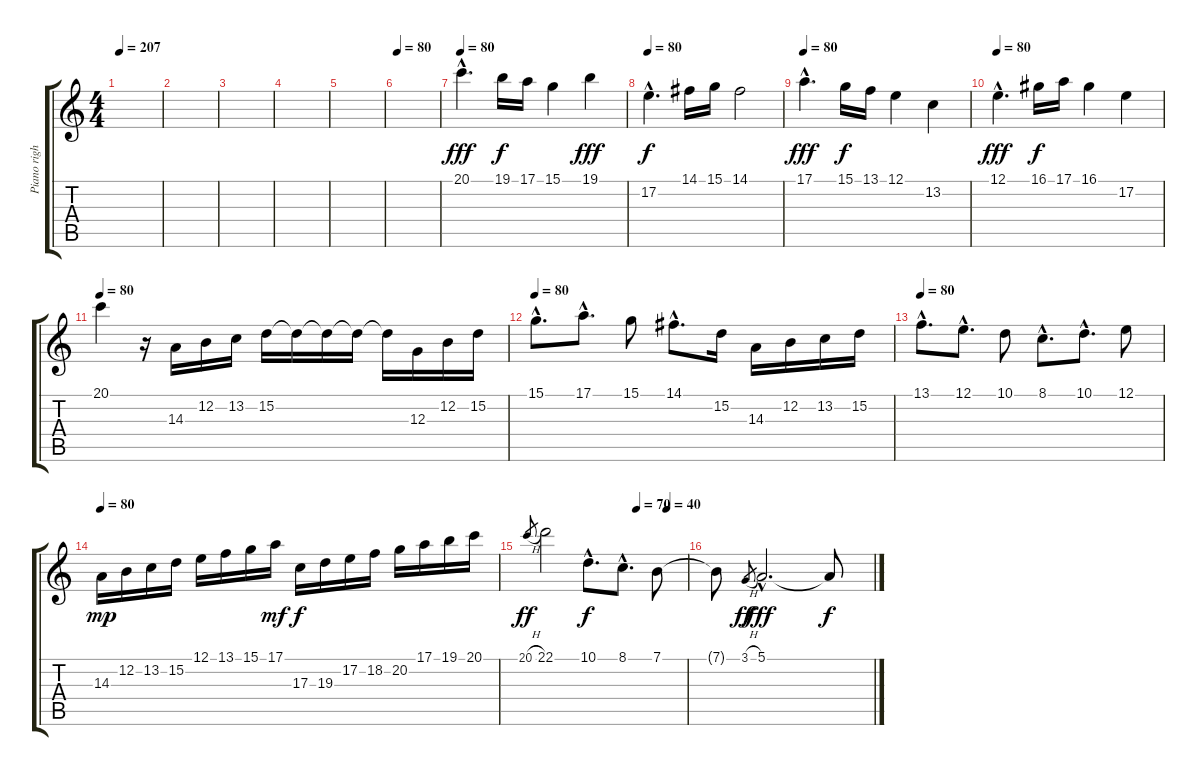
\track ("Piano right hand" "Piano righ") {instrument acousticgrandpiano}
\staff {score tabs}
\tuning (E4 B3 G3 D3 A2 E2) {hide}
\ts (4 4)
\tempo 207
\clef g2
\ks c
|
|
|
|
|
\tempo 80
|
\tempo 80
20.1{hac}.4{d dy fff} 19.1.16{dy f} 17.1.16 15.1.4 19.1.4{dy fff} |
\tempo 80
17.2{hac}.4{d dy f} 14.1.16 15.1.16 14.1.2 |
\tempo 80
17.1{hac}.4{d dy fff} 15.1.16{dy f} 13.1.16 12.1.4 13.2.4 |
\tempo 80
12.1{hac}.4{d dy fff} 16.1.16{dy f} 17.1.16 16.1.4 17.2.4 |
\tempo 80
20.1.4 r.16 14.3.16 12.2.16 13.2.16 15.2.16 15.2{t}.16 15.2{t}.16 15.2{t}.16 15.2{t}.16 12.3.16 12.2.16 15.2.16 |
\tempo 80
15.1{hac}.8{d} 17.1{hac}.8{d} 15.1.8 14.1{hac}.8{d} 15.2.16 14.3.16 12.2.16 13.2.16 15.2.16 |
\tempo 80
13.1{hac}.8{d} 12.1{hac}.8{d} 10.1.8 8.1{hac}.8{d} 10.1{hac}.8{d} 12.1.8 |
\tempo 80
14.3.16{dy mp} 12.2.16 13.2.16 15.2.16 12.1.16 13.1.16 15.1.16 17.1.16{dy mf} 17.3.16{dy f} 19.3.16 17.2.16 18.2.16 20.2.16 17.1.16 19.1.16 20.1.16 |
\tempo (70 0.6875)
\tempo (40 0.875)
20.1{h}.8{gr dy ff} 22.1.2 10.1{hac}.8{d dy f} 8.1{hac}.8{d} 7.1.8 |
7.1{t}.8 3.1{h}.8{gr dy ff} 5.1{hac}.2{d dy fff} 5.1{t}.8{dy f}
